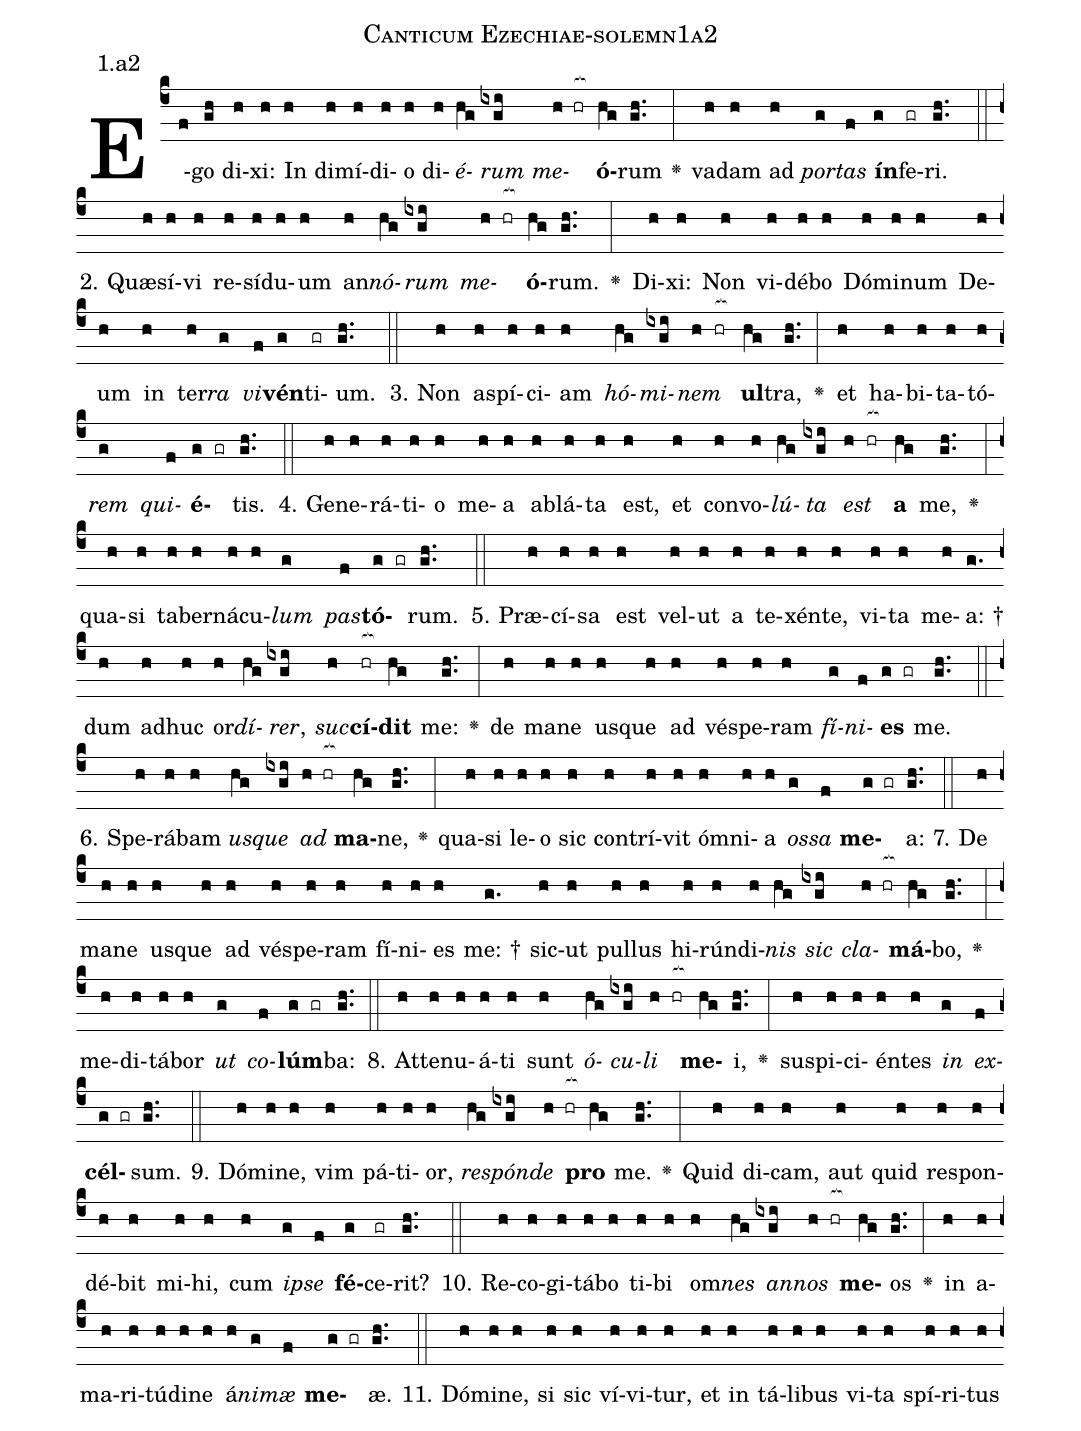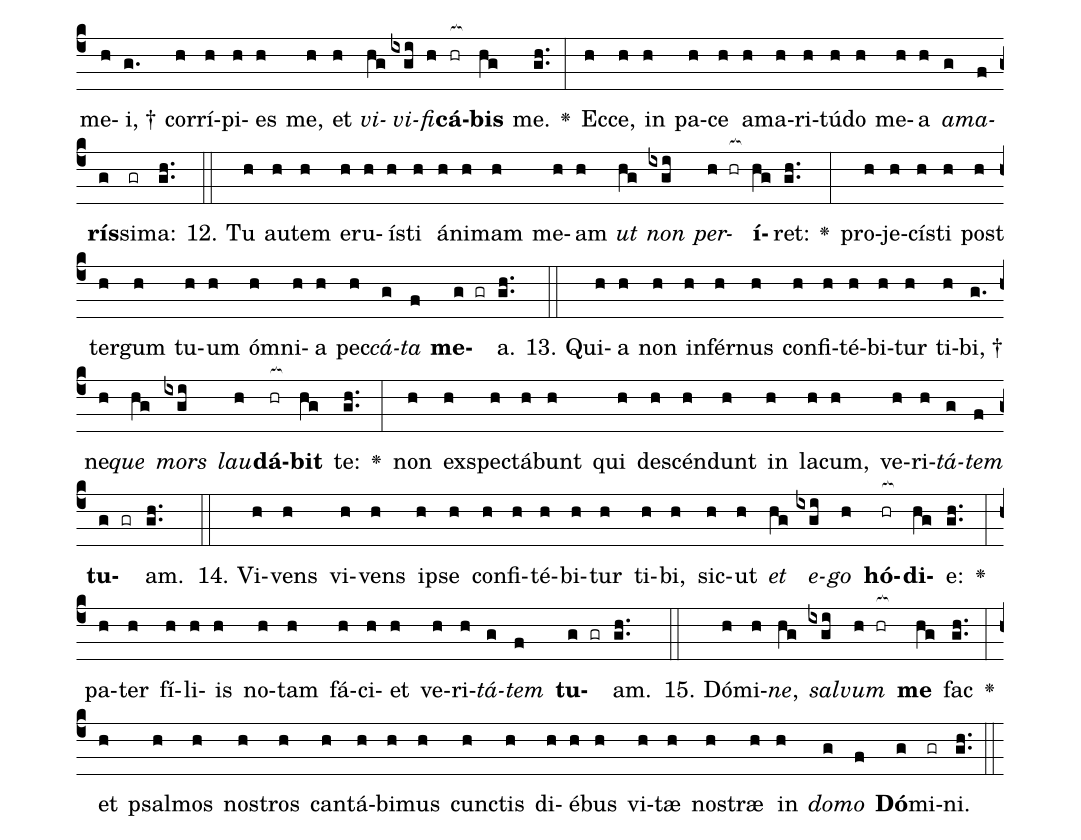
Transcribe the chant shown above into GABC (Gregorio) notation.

name: Canticum Ezechiae-solemn1a2;
annotation: 1.a2;
%%
(c4)E(f)go(gh) di(h)xi:(h) In(h) di(h)mí(h)di(h)o(h) di(h)<i>é</i>(hg)<i>rum</i>(ixgi) <i>me</i>(h hr[ocb:1{])<b>ó</b>(hg[ocb:0}])rum(gh..) <v>\greheightstar</v>(:) va(h)dam(h) ad(h) <i>por</i>(g)<i>tas</i>(f) <b>ín</b>(g)fe(gr)ri.(gh..) (::)
2. Quæ(h)sí(h)vi(h) re(h)sí(h)du(h)um(h) an(h)<i>nó</i>(hg)<i>rum</i>(ixgi) <i>me</i>(h hr[ocb:1{])<b>ó</b>(hg[ocb:0}])rum.(gh..) <v>\greheightstar</v>(:) Di(h)xi:(h) Non(h) vi(h)dé(h)bo(h) Dó(h)mi(h)num(h) De(h)um(h) in(h) ter(h)<i>ra</i>(g) <i>vi</i>(f)<b>vén</b>(g)ti(gr)um.(gh..) (::)
3. Non(h) a(h)spí(h)ci(h)am(h) <i>hó</i>(hg)<i>mi</i>(ixgi)<i>nem</i>(h hr[ocb:1{]) <b>ul</b>(hg[ocb:0}])tra,(gh..) <v>\greheightstar</v>(:) et(h) ha(h)bi(h)ta(h)tó(h)<i>rem</i>(g) <i>qui</i>(f)<b>é</b>(g gr)tis.(gh..) (::)
4. Ge(h)ne(h)rá(h)ti(h)o(h) me(h)a(h) ab(h)lá(h)ta(h) est,(h) et(h) con(h)vo(h)<i>lú</i>(hg)<i>ta</i>(ixgi) <i>est</i>(h hr[ocb:1{]) <b>a</b>(hg[ocb:0}]) me,(gh..) <v>\greheightstar</v>(:) qua(h)si(h) ta(h)ber(h)ná(h)cu(h)<i>lum</i>(g) <i>pas</i>(f)<b>tó</b>(g gr)rum.(gh..) (::)
5. Præ(h)cí(h)sa(h) est(h) vel(h)ut(h) a(h) te(h)xén(h)te,(h) vi(h)ta(h) me(h)a: †(g.) dum(h) ad(h)huc(h) or(h)<i>dí</i>(hg)<i>rer</i>,(ixgi) <i>suc</i>(h)<b>cí</b>(hr[ocb:1{])<b>dit</b>(hg[ocb:0}]) me:(gh..) <v>\greheightstar</v>(:) de(h) ma(h)ne(h) us(h)que(h) ad(h) vés(h)pe(h)ram(h) <i>fí</i>(g)<i>ni</i>(f)<b>es</b>(g gr) me.(gh..) (::)
6. Spe(h)rá(h)bam(h) <i>us</i>(hg)<i>que</i>(ixgi) <i>ad</i>(h hr[ocb:1{]) <b>ma</b>(hg[ocb:0}])ne,(gh..) <v>\greheightstar</v>(:) qua(h)si(h) le(h)o(h) sic(h) con(h)trí(h)vit(h) óm(h)ni(h)a(h) <i>os</i>(g)<i>sa</i>(f) <b>me</b>(g gr)a:(gh..) (::)
7. De(h) ma(h)ne(h) us(h)que(h) ad(h) vés(h)pe(h)ram(h) fí(h)ni(h)es(h) me: †(g.) sic(h)ut(h) pul(h)lus(h) hi(h)rún(h)di(h)<i>nis</i>(hg) <i>sic</i>(ixgi) <i>cla</i>(h hr[ocb:1{])<b>má</b>(hg[ocb:0}])bo,(gh..) <v>\greheightstar</v>(:) me(h)di(h)tá(h)bor(h) <i>ut</i>(g) <i>co</i>(f)<b>lúm</b>(g gr)ba:(gh..) (::)
8. At(h)te(h)nu(h)á(h)ti(h) sunt(h) <i>ó</i>(hg)<i>cu</i>(ixgi)<i>li</i>(h hr[ocb:1{]) <b>me</b>(hg[ocb:0}])i,(gh..) <v>\greheightstar</v>(:) su(h)spi(h)ci(h)én(h)tes(h) <i>in</i>(g) <i>ex</i>(f)<b>cél</b>(g gr)sum.(gh..) (::)
9. Dó(h)mi(h)ne,(h) vim(h) pá(h)ti(h)or,(h) <i>re</i>(hg)<i>spón</i>(ixgi)<i>de</i>(h hr[ocb:1{]) <b>pro</b>(hg[ocb:0}]) me.(gh..) <v>\greheightstar</v>(:) Quid(h) di(h)cam,(h) aut(h) quid(h) re(h)spon(h)dé(h)bit(h) mi(h)hi,(h) cum(h) <i>ip</i>(g)<i>se</i>(f) <b>fé</b>(g)ce(gr)rit?(gh..) (::)
10. Re(h)co(h)gi(h)tá(h)bo(h) ti(h)bi(h) om(h)<i>nes</i>(hg) <i>an</i>(ixgi)<i>nos</i>(h hr[ocb:1{]) <b>me</b>(hg[ocb:0}])os(gh..) <v>\greheightstar</v>(:) in(h) a(h)ma(h)ri(h)tú(h)di(h)ne(h) á(h)<i>ni</i>(g)<i>mæ</i>(f) <b>me</b>(g gr)æ.(gh..) (::)
11. Dó(h)mi(h)ne,(h) si(h) sic(h) ví(h)vi(h)tur,(h) et(h) in(h) tá(h)li(h)bus(h) vi(h)ta(h) spí(h)ri(h)tus(h) me(h)i, †(g.) cor(h)rí(h)pi(h)es(h) me,(h) et(h) <i>vi</i>(hg)<i>vi</i>(ixgi)<i>fi</i>(h)<b>cá</b>(hr[ocb:1{])<b>bis</b>(hg[ocb:0}]) me.(gh..) <v>\greheightstar</v>(:) Ec(h)ce,(h) in(h) pa(h)ce(h) a(h)ma(h)ri(h)tú(h)do(h) me(h)a(h) <i>a</i>(g)<i>ma</i>(f)<b>rís</b>(g)si(gr)ma:(gh..) (::)
12. Tu(h) au(h)tem(h) e(h)ru(h)ís(h)ti(h) á(h)ni(h)mam(h) me(h)am(h) <i>ut</i>(hg) <i>non</i>(ixgi) <i>per</i>(h hr[ocb:1{])<b>í</b>(hg[ocb:0}])ret:(gh..) <v>\greheightstar</v>(:) pro(h)je(h)cís(h)ti(h) post(h) ter(h)gum(h) tu(h)um(h) óm(h)ni(h)a(h) pec(h)<i>cá</i>(g)<i>ta</i>(f) <b>me</b>(g gr)a.(gh..) (::)
13. Qui(h)a(h) non(h) in(h)fér(h)nus(h) con(h)fi(h)té(h)bi(h)tur(h) ti(h)bi, †(g.) ne(h)<i>que</i>(hg) <i>mors</i>(ixgi) <i>lau</i>(h)<b>dá</b>(hr[ocb:1{])<b>bit</b>(hg[ocb:0}]) te:(gh..) <v>\greheightstar</v>(:) non(h) ex(h)spec(h)tá(h)bunt(h) qui(h) de(h)scén(h)dunt(h) in(h) la(h)cum,(h) ve(h)ri(h)<i>tá</i>(g)<i>tem</i>(f) <b>tu</b>(g gr)am.(gh..) (::)
14. Vi(h)vens(h) vi(h)vens(h) ip(h)se(h) con(h)fi(h)té(h)bi(h)tur(h) ti(h)bi,(h) sic(h)ut(h) <i>et</i>(hg) <i>e</i>(ixgi)<i>go</i>(h) <b>hó</b>(hr[ocb:1{])<b>di</b>(hg[ocb:0}])e:(gh..) <v>\greheightstar</v>(:) pa(h)ter(h) fí(h)li(h)is(h) no(h)tam(h) fá(h)ci(h)et(h) ve(h)ri(h)<i>tá</i>(g)<i>tem</i>(f) <b>tu</b>(g gr)am.(gh..) (::)
15. Dó(h)mi(h)<i>ne</i>,(hg) <i>sal</i>(ixgi)<i>vum</i>(h hr[ocb:1{]) <b>me</b>(hg[ocb:0}]) fac(gh..) <v>\greheightstar</v>(:) et(h) psal(h)mos(h) nos(h)tros(h) can(h)tá(h)bi(h)mus(h) cunc(h)tis(h) di(h)é(h)bus(h) vi(h)tæ(h) nos(h)træ(h) in(h) <i>do</i>(g)<i>mo</i>(f) <b>Dó</b>(g)mi(gr)ni.(gh..) (::)
